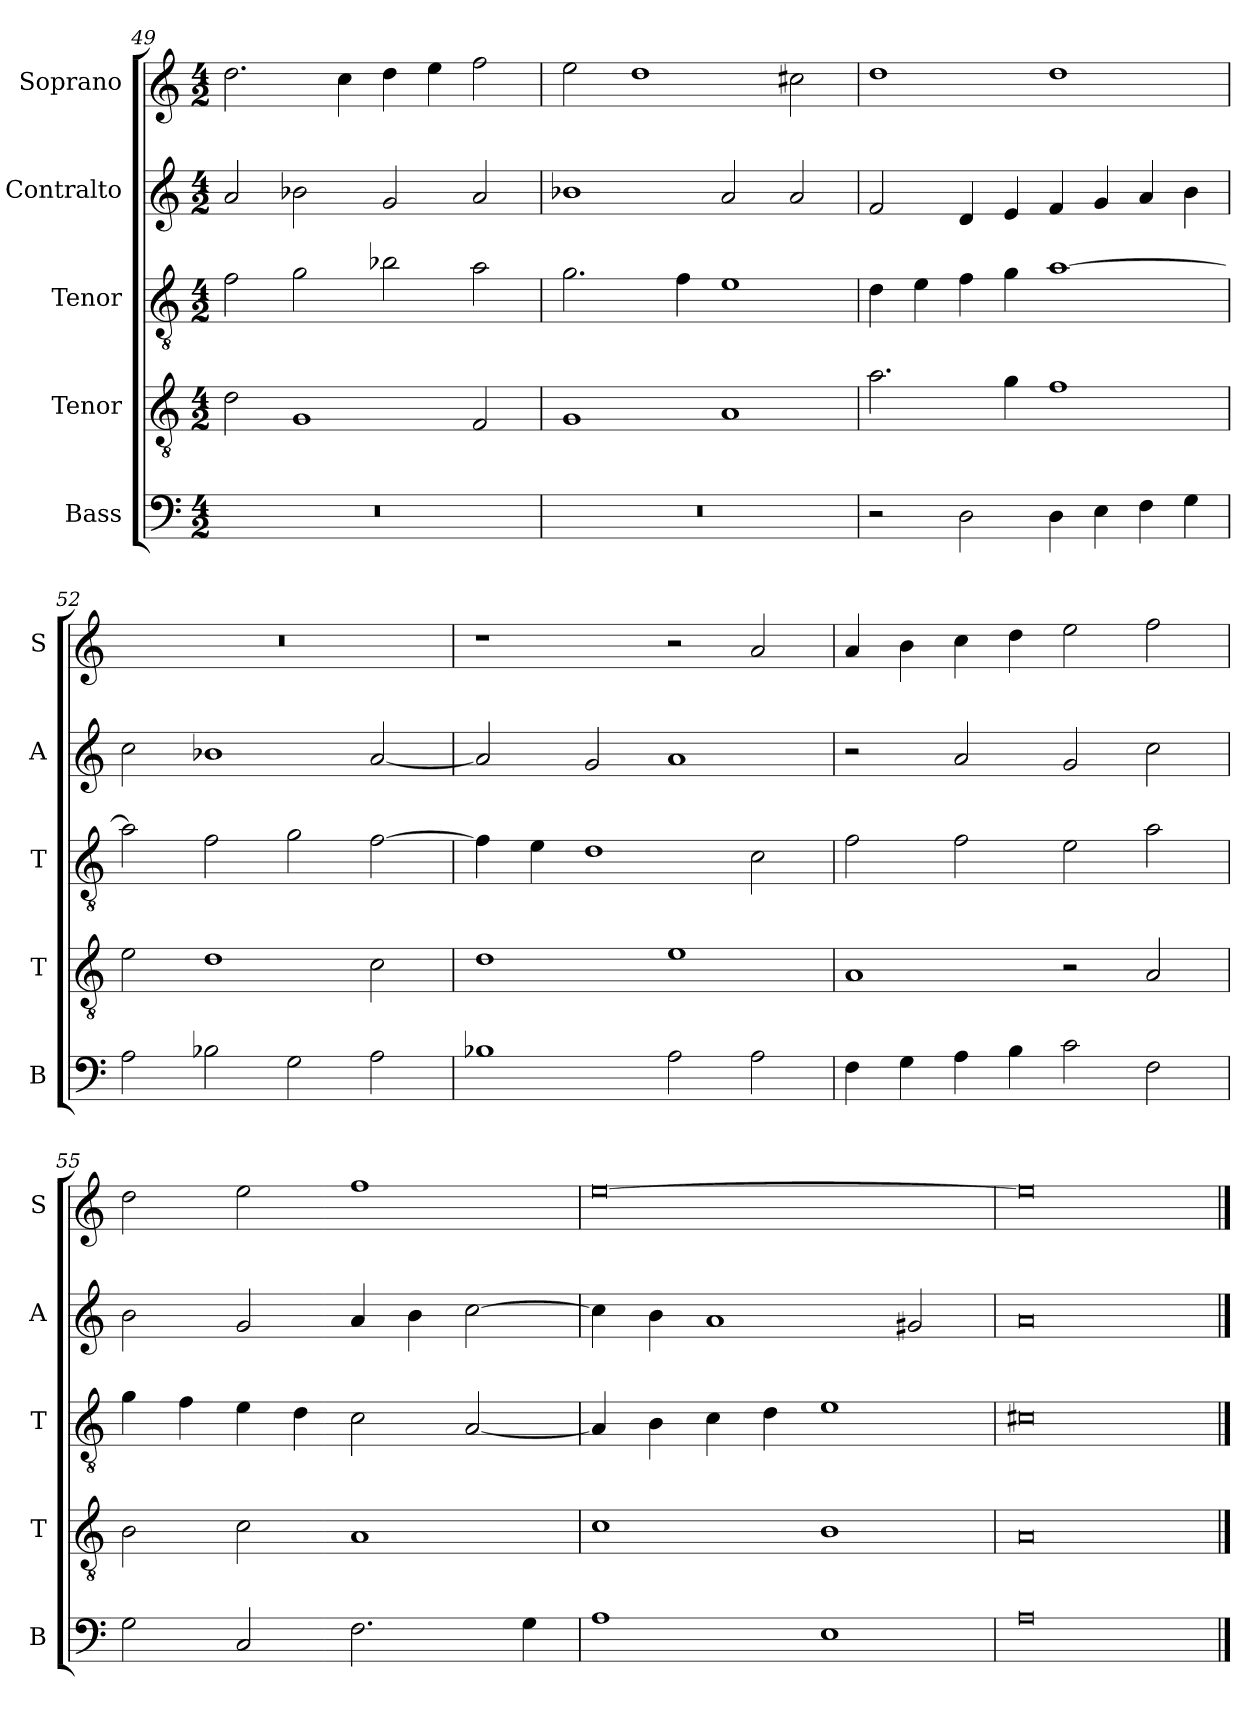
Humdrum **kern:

**kern	**kern	**kern	**kern	**kern
*part5	*part4	*part3	*part2	*part1
*staff5	*staff4	*staff3	*staff2	*staff1
*I"Bass	*I"Tenor	*I"Tenor	*I"Contralto	*I"Soprano
*I'B	*I'T	*I'T	*I'A	*I'S
*clefF4	*clefGv2	*clefGv2	*clefG2	*clefG2
*k[]	*k[]	*k[]	*k[]	*k[]
*A:aeo	*A:aeo	*A:aeo	*A:aeo	*A:aeo
*M4/2	*M4/2	*M4/2	*M4/2	*M4/2
=49	=49	=49	=49	=49
0r	2d	2f	2a	2.dd
.	1G	2g	2b-X	.
.	.	.	.	4cc
.	.	2b-X	2g	4dd
.	.	.	.	4ee
.	2F	2a	2a	2ff
=50	=50	=50	=50	=50
0r	1G	2.g	1b-X	2ee
.	.	.	.	1dd
.	.	4f	.	.
.	1A	1e	2a	.
.	.	.	2a	2cc#X
=51	=51	=51	=51	=51
2r	2.a	4d	2f	1dd
.	.	4e	.	.
2D	.	4f	4d	.
.	4g	4g	4e	.
4D	1f	[1a	4f	1dd
4E	.	.	4g	.
4F	.	.	4a	.
4G	.	.	4b	.
=52	=52	=52	=52	=52
2A	2e	2a]	2cc	0r
2B-X	1d	2f	1b-X	.
2G	.	2g	.	.
2A	2c	[2f	[2a	.
=53	=53	=53	=53	=53
1B-X	1d	4f]	2a]	1r
.	.	4e	.	.
.	.	1d	2g	.
2A	1e	.	1a	2r
2A	.	2c	.	2a
=54	=54	=54	=54	=54
4F	1A	2f	2r	4a
4G	.	.	.	4b
4A	.	2f	2a	4cc
4B	.	.	.	4dd
2c	2r	2e	2g	2ee
2F	2A	2a	2cc	2ff
=55	=55	=55	=55	=55
2G	2B	4g	2b	2dd
.	.	4f	.	.
2C	2c	4e	2g	2ee
.	.	4d	.	.
2.F	1A	2c	4a	1ff
.	.	.	4b	.
.	.	[2A	[2cc	.
4G	.	.	.	.
=56	=56	=56	=56	=56
1A	1c	4A]	4cc]	[0ee
.	.	4B	4b	.
.	.	4c	1a	.
.	.	4d	.	.
1E	1B	1e	.	.
.	.	.	2g#X	.
=57	=57	=57	=57	=57
0A	0A	0c#X	0a	0ee]
==	==	==	==	==
*-	*-	*-	*-	*-
